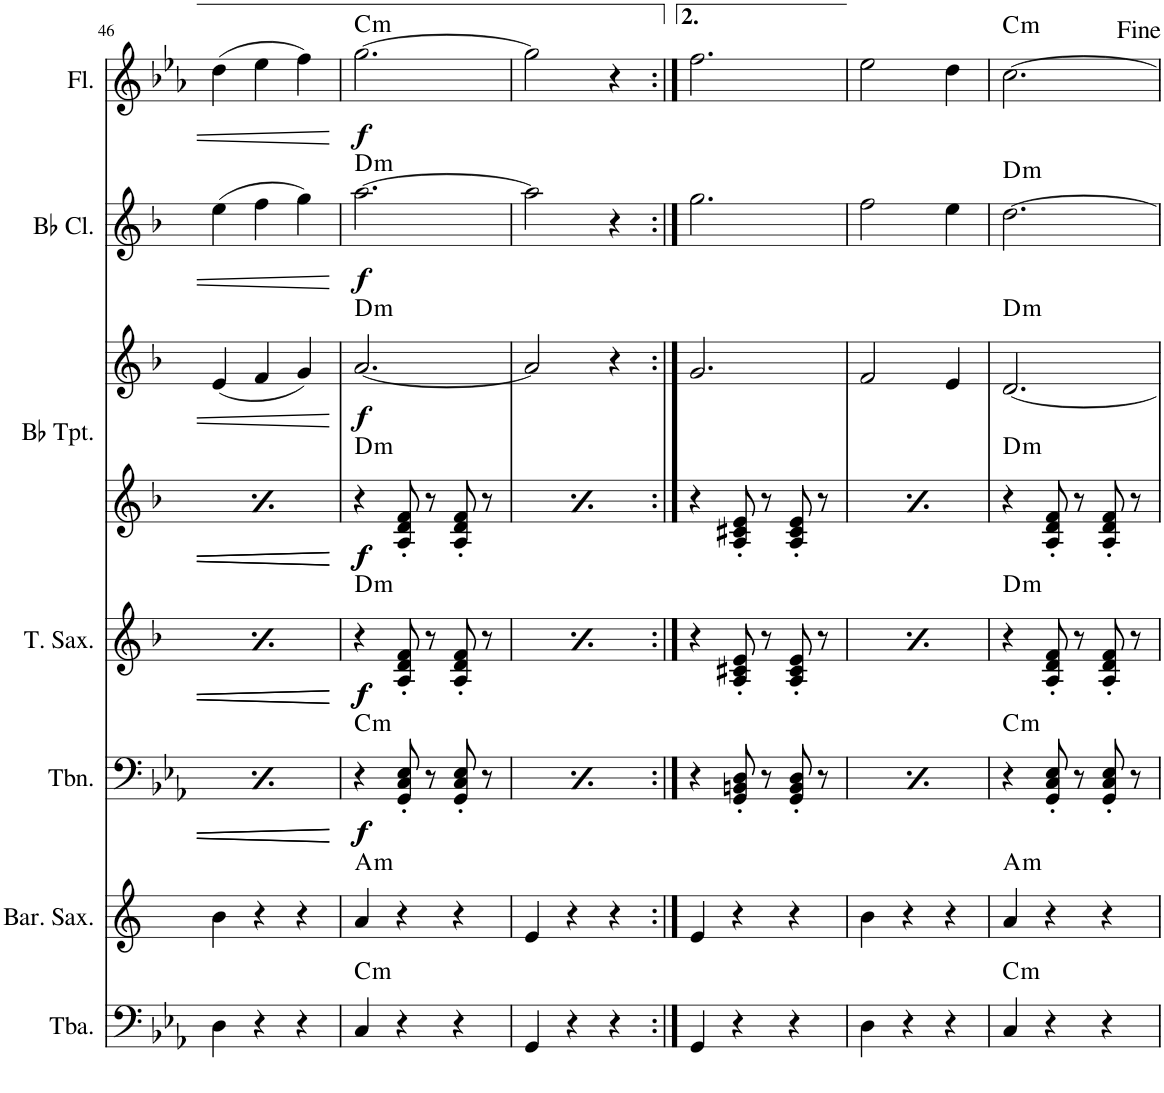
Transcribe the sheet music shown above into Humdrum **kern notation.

**kern	**harte	**kern	**harte	**kern	**dynam	**harte	**kern	**dynam	**harte	**kern	**kern	**dynam	**harte	**kern	**dynam	**harte	**kern	**dynam	**harte	**kern	**harte	**kern	**dynam	**harte	**kern	**dynam	**harte	**kern	**dynam	**harte	**kern	**dynam	**harte
*part12	*part12	*part11	*part11	*part10	*part10	*part10	*part9	*part9	*part9	*part8	*part8	*part8	*part8	*part7	*part7	*part7	*part6	*part6	*part6	*part5	*part5	*part4	*part4	*part4	*part3	*part3	*part3	*part2	*part2	*part2	*part1	*part1	*part1
*staff13	*	*staff12	*	*staff11	*staff11	*	*staff10	*staff10	*	*staff9	*staff8	*staff8/9	*	*staff7	*staff7	*	*staff6	*staff6	*	*staff5	*	*staff4	*staff4	*	*staff3	*staff3	*	*staff2	*staff2	*	*staff1	*staff1	*
*I"Tuba	*	*I"Baritone Saxophone	*	*I"Trombone	*	*	*I"Tenor Saxophone	*	*	*I"Bb Trumpet	*	*	*	*I"Bb Clarinet	*	*	*I"Flute	*	*	*I"Bass	*	*I"Baritone	*	*	*I"Tenor	*	*	*I"Alto	*	*	*I"Soprano	*	*
*I'Tba.	*	*I'Bar. Sax.	*	*I'Tbn.	*	*	*I'T. Sax.	*	*	*I'Bb Tpt.	*	*	*	*I'Bb Cl.	*	*	*I'Fl.	*	*	*I'B.	*	*I'Bar.	*	*	*I'T.	*	*	*I'A.	*	*	*I'S.	*	*
!!LO:PB:g=z
*clefF4	*	*clefG2	*	*clefF4	*	*	*clefG2	*	*	*clefG2	*clefG2	*	*	*clefG2	*	*	*clefG2	*	*	*clefF4	*	*clefF4	*	*	*clefGv2	*	*	*clefG2	*	*	*clefG2	*	*
*	*	*Trd12c21	*	*	*	*	*Trd8c14	*	*	*Trd1c2	*Trd1c2	*	*	*Trd1c2	*	*	*	*	*	*	*	*	*	*	*	*	*	*	*	*	*	*	*
*k[b-e-a-]	*	*k[]	*	*k[b-e-a-]	*	*	*k[b-]	*	*	*k[b-]	*k[b-]	*	*	*k[b-]	*	*	*k[b-e-a-]	*	*	*k[b-e-a-]	*	*k[b-e-a-]	*	*	*k[b-e-a-]	*	*	*k[b-e-a-]	*	*	*k[b-e-a-]	*	*
*M3/4	*	*M3/4	*	*M3/4	*	*	*M3/4	*	*	*M3/4	*M3/4	*	*	*M3/4	*	*	*M3/4	*	*	*M3/4	*	*M3/4	*	*	*M3/4	*	*	*M3/4	*	*	*M3/4	*	*
=46	=46	=46	=46	=46	=46	=46	=46	=46	=46	=46	=46	=46	=46	=46	=46	=46	=46	=46	=46	=46	=46	=46	=46	=46	=46	=46	=46	=46	=46	=46	=46	=46	=46
4D\	.	4b\	.	4r	.	G:maj	4r	.	A:maj	4r	(4e/	.	A:maj	(4ee\	.	.	(4dd\	.	.	4D	.	4r	.	G:maj	4r	.	G:maj	(4d	.	.	(4d	.	.
4r	.	4r	.	8GG/' 8BBn/' 8D/'	.	.	8A/' 8c#X/' 8e/'	.	.	8A/' 8c#X/' 8e/'	4f/	.	.	4ff\	.	.	4ee-\	.	.	4r	.	8G' 8Bn' 8d'	.	.	8G' 8Bn' 8d'	.	.	4e-	.	.	4e-	.	.
.	.	.	.	8r	.	.	8r	.	.	8r	.	.	.	.	.	.	.	.	.	.	.	8r	.	.	8r	.	.	.	.	.	.	.	.
4r	.	4r	.	8GG/' 8BB/' 8D/'	.	.	8A/' 8c#/' 8e/'	.	.	8A/' 8c#/' 8e/'	4g/)	.	.	4gg\)	.	.	4ff\)	.	.	4r	.	8G' 8B' 8d'	.	.	8G' 8B' 8d'	.	.	4f)	.	.	4f)	.	.
.	.	.	.	8r	.	.	8r	.	.	8r	.	.	.	.	.	.	.	.	.	.	.	8r	.	.	8r	.	.	.	.	.	.	.	.
=47	=47	=47	=47	=47	=47	=47	=47	=47	=47	=47	=47	=47	=47	=47	=47	=47	=47	=47	=47	=47	=47	=47	=47	=47	=47	=47	=47	=47	=47	=47	=47	=47	=47
!	!	!	!	!	!LO:DY:b	!	!	!	!	!	!	!	!	!	!	!	!	!	!	!	!	!	!	!	!	!	!	!	!	!	!	!	!
!	!	!	!	!	!LO:DY:n=1:b	!	!	!LO:DY:b	!	!	!	!	!	!	!	!	!	!	!	!	!	!	!	!	!	!	!	!	!	!	!	!	!
!	!	!	!	!	!	!	!	!LO:DY:n=1:b	!	!	!	!LO:DY:b=2	!	!	!	!	!	!	!	!	!	!	!	!	!	!	!	!	!	!	!	!	!
!	!	!	!	!	!	!	!	!	!	!	!	!LO:DY:n=1:b=2	!	!	!	!	!	!	!	!	!	!	!	!	!	!	!	!	!	!	!	!	!
!	!	!	!	!	!	!	!	!	!	!	!	!LO:DY:n=2:b	!	!	!LO:DY:b	!	!	!LO:DY:b	!	!	!	!	!LO:DY:b	!	!	!LO:DY:b	!	!	!	!	!	!	!
!	!LO:H:kt=m	!	!LO:H:kt=m	!	!	!LO:H:kt=m	!	!	!LO:H:kt=m	!	!	!	!LO:H:n=1:kt=m	!	!	!	!	!	!	!	!	!	!	!	!	!LO:DY:n=1:b	!	!	!LO:DY:b	!	!	!LO:DY:b	!
!	!	!	!	!	!	!	!	!	!	!	!	!	!LO:H:n=2:kt=m	!	!	!LO:H:kt=m	!	!	!LO:H:kt=m	!	!LO:H:kt=m	!	!	!LO:H:kt=m	!	!	!LO:H:kt=m	!	!	!LO:H:kt=m	!	!	!LO:H:kt=m
4C/	C:min	4a/	A:min	4r	f f	C:min	4r	f f	D:min	4r	[2.a/	f f f	D:min D:min	[2.aa\	f	D:min	[2.gg\	f	C:min	4C	C:min	4r	f	C:min	4r	f f	C:min	[2.g	f	C:min	[2.g	f	C:min
4r	.	4r	.	8GG/' 8C/' 8E-/'	.	.	8A/' 8d/' 8f/'	.	.	8A/' 8d/' 8f/'	.	.	.	.	.	.	.	.	.	4r	.	8G' 8c' 8e-'	.	.	8G' 8c' 8e-'	.	.	.	.	.	.	.	.
.	.	.	.	8r	.	.	8r	.	.	8r	.	.	.	.	.	.	.	.	.	.	.	8r	.	.	8r	.	.	.	.	.	.	.	.
4r	.	4r	.	8GG/' 8C/' 8E-/'	.	.	8A/' 8d/' 8f/'	.	.	8A/' 8d/' 8f/'	.	.	.	.	.	.	.	.	.	4r	.	8G' 8c' 8e-'	.	.	8G' 8c' 8e-'	.	.	.	.	.	.	.	.
.	.	.	.	8r	.	.	8r	.	.	8r	.	.	.	.	.	.	.	.	.	.	.	8r	.	.	8r	.	.	.	.	.	.	.	.
=48	=48	=48	=48	=48	=48	=48	=48	=48	=48	=48	=48	=48	=48	=48	=48	=48	=48	=48	=48	=48	=48	=48	=48	=48	=48	=48	=48	=48	=48	=48	=48	=48	=48
!	!	!	!	!	!LO:DY:b	!	!	!	!	!	!	!	!	!	!	!	!	!	!	!	!	!	!	!	!	!	!	!	!	!	!	!	!
!	!	!	!	!	!LO:DY:n=1:b	!	!	!LO:DY:b	!	!	!	!	!	!	!	!	!	!	!	!	!	!	!	!	!	!	!	!	!	!	!	!	!
!	!	!	!	!	!	!	!	!LO:DY:n=1:b	!	!	!	!LO:DY:b=2	!	!	!	!	!	!	!	!	!	!	!	!	!	!	!	!	!	!	!	!	!
!	!	!	!	!	!	!	!	!	!	!	!	!LO:DY:n=1:b=2	!	!	!	!	!	!	!	!	!	!	!LO:DY:b	!	!	!LO:DY:b	!	!	!	!	!	!	!
!	!	!	!	!	!	!LO:H:kt=m	!	!	!LO:H:kt=m	!	!	!	!LO:H:kt=m	!	!	!	!	!	!	!	!	!	!	!LO:H:kt=m	!	!LO:DY:n=1:b	!LO:H:kt=m	!	!	!	!	!	!
4GG/	.	4e/	.	4r	f f	C:min	4r	f f	D:min	4r	2a/]	f f	D:min	2aa\]	.	.	2gg\]	.	.	4GG	.	4r	f	C:min	4r	f f	C:min	2g]	.	.	2g]	.	.
4r	.	4r	.	8GG/' 8C/' 8E-/'	.	.	8A/' 8d/' 8f/'	.	.	8A/' 8d/' 8f/'	.	.	.	.	.	.	.	.	.	4r	.	8G' 8c' 8e-'	.	.	8G' 8c' 8e-'	.	.	.	.	.	.	.	.
.	.	.	.	8r	.	.	8r	.	.	8r	.	.	.	.	.	.	.	.	.	.	.	8r	.	.	8r	.	.	.	.	.	.	.	.
4r	.	4r	.	8GG/' 8C/' 8E-/'	.	.	8A/' 8d/' 8f/'	.	.	8A/' 8d/' 8f/'	4r	.	.	4r	.	.	4r	.	.	4r	.	8G' 8c' 8e-'	.	.	8G' 8c' 8e-'	.	.	4r	.	.	4r	.	.
.	.	.	.	8r	.	.	8r	.	.	8r	.	.	.	.	.	.	.	.	.	.	.	8r	.	.	8r	.	.	.	.	.	.	.	.
=49:|!	=49:|!	=49:|!	=49:|!	=49:|!	=49:|!	=49:|!	=49:|!	=49:|!	=49:|!	=49:|!	=49:|!	=49:|!	=49:|!	=49:|!	=49:|!	=49:|!	=49:|!	=49:|!	=49:|!	=49:|!	=49:|!	=49:|!	=49:|!	=49:|!	=49:|!	=49:|!	=49:|!	=49:|!	=49:|!	=49:|!	=49:|!	=49:|!	=49:|!
4GG/	.	4e/	.	4r	.	.	4r	.	.	4r	2.g/	.	.	2.gg\	.	.	2.ff\	.	.	4GG	.	4r	.	.	4r	.	.	2.f	.	.	2.f	.	.
4r	.	4r	.	8GG/' 8BBn/' 8D/'	.	.	8A/' 8c#X/' 8e/'	.	.	8A/' 8c#X/' 8e/'	.	.	.	.	.	.	.	.	.	4r	.	8G' 8Bn' 8d'	.	.	8G' 8Bn' 8d'	.	.	.	.	.	.	.	.
.	.	.	.	8r	.	.	8r	.	.	8r	.	.	.	.	.	.	.	.	.	.	.	8r	.	.	8r	.	.	.	.	.	.	.	.
4r	.	4r	.	8GG/' 8BB/' 8D/'	.	.	8A/' 8c#/' 8e/'	.	.	8A/' 8c#/' 8e/'	.	.	.	.	.	.	.	.	.	4r	.	8G' 8B' 8d'	.	.	8G' 8B' 8d'	.	.	.	.	.	.	.	.
.	.	.	.	8r	.	.	8r	.	.	8r	.	.	.	.	.	.	.	.	.	.	.	8r	.	.	8r	.	.	.	.	.	.	.	.
=50	=50	=50	=50	=50	=50	=50	=50	=50	=50	=50	=50	=50	=50	=50	=50	=50	=50	=50	=50	=50	=50	=50	=50	=50	=50	=50	=50	=50	=50	=50	=50	=50	=50
4D\	.	4b\	.	4r	.	.	4r	.	.	4r	2f/	.	.	2ff\	.	.	2ee-\	.	.	4D	.	4r	.	.	4r	.	.	2e-	.	.	2e-	.	.
4r	.	4r	.	8GG/' 8BBn/' 8D/'	.	.	8A/' 8c#X/' 8e/'	.	.	8A/' 8c#X/' 8e/'	.	.	.	.	.	.	.	.	.	4r	.	8G' 8Bn' 8d'	.	.	8G' 8Bn' 8d'	.	.	.	.	.	.	.	.
.	.	.	.	8r	.	.	8r	.	.	8r	.	.	.	.	.	.	.	.	.	.	.	8r	.	.	8r	.	.	.	.	.	.	.	.
4r	.	4r	.	8GG/' 8BB/' 8D/'	.	.	8A/' 8c#/' 8e/'	.	.	8A/' 8c#/' 8e/'	4e/	.	.	4ee\	.	.	4dd\	.	.	4r	.	8G' 8B' 8d'	.	.	8G' 8B' 8d'	.	.	4d	.	.	4d	.	.
.	.	.	.	8r	.	.	8r	.	.	8r	.	.	.	.	.	.	.	.	.	.	.	8r	.	.	8r	.	.	.	.	.	.	.	.
=51	=51	=51	=51	=51	=51	=51	=51	=51	=51	=51	=51	=51	=51	=51	=51	=51	=51	=51	=51	=51	=51	=51	=51	=51	=51	=51	=51	=51	=51	=51	=51	=51	=51
!	!LO:H:kt=m	!	!LO:H:kt=m	!	!	!LO:H:kt=m	!	!	!LO:H:kt=m	!	!	!	!LO:H:n=1:kt=m	!	!	!	!	!	!	!	!	!	!	!	!	!	!	!	!	!	!	!	!
!	!	!	!	!	!	!	!	!	!	!	!	!	!LO:H:n=2:kt=m	!	!	!LO:H:kt=m	!	!	!LO:H:kt=m	!	!LO:H:kt=m	!	!	!LO:H:kt=m	!	!	!LO:H:kt=m	!	!	!LO:H:kt=m	!	!	!LO:H:kt=m
4C/	C:min	4a/	A:min	4r	.	C:min	4r	.	D:min	4r	[2.d/	.	D:min D:min	[2.dd\	.	D:min	[2.cc\	.	C:min	4C	C:min	4r	.	C:min	4r	.	C:min	[2.c	.	C:min	[2.c	.	C:min
4r	.	4r	.	8GG/' 8C/' 8E-/'	.	.	8A/' 8d/' 8f/'	.	.	8A/' 8d/' 8f/'	.	.	.	.	.	.	.	.	.	4r	.	8G' 8c' 8e-'	.	.	8G' 8c' 8e-'	.	.	.	.	.	.	.	.
.	.	.	.	8r	.	.	8r	.	.	8r	.	.	.	.	.	.	.	.	.	.	.	8r	.	.	8r	.	.	.	.	.	.	.	.
4r	.	4r	.	8GG/' 8C/' 8E-/'	.	.	8A/' 8d/' 8f/'	.	.	8A/' 8d/' 8f/'	.	.	.	.	.	.	.	.	.	4r	.	8G' 8c' 8e-'	.	.	8G' 8c' 8e-'	.	.	.	.	.	.	.	.
.	.	.	.	8r	.	.	8r	.	.	8r	.	.	.	.	.	.	.	.	.	.	.	8r	.	.	8r	.	.	.	.	.	.	.	.
=	=	=	=	=	=	=	=	=	=	=	=	=	=	=	=	=	=	=	=	=	=	=	=	=	=	=	=	=	=	=	=	=	=
*-	*-	*-	*-	*-	*-	*-	*-	*-	*-	*-	*-	*-	*-	*-	*-	*-	*-	*-	*-	*-	*-	*-	*-	*-	*-	*-	*-	*-	*-	*-	*-	*-	*-
